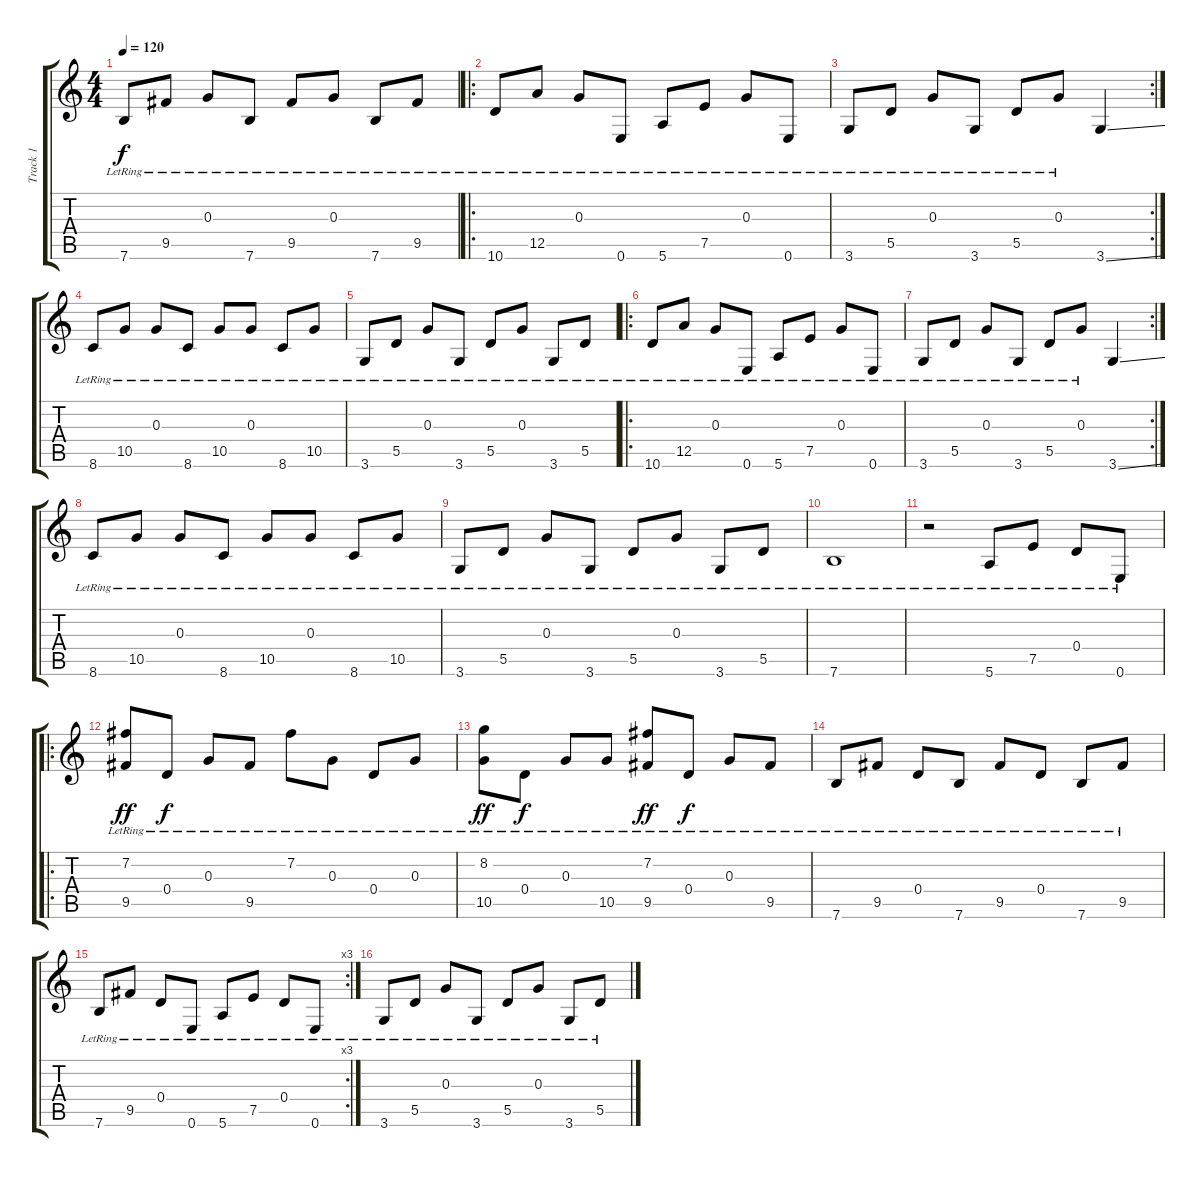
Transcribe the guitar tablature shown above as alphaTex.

\track ("Track 1" "Track 1") {instrument acousticguitarnylon}
\staff {score tabs}
\tuning (E4 B3 G3 D3 A2 E2) {hide}
\ts (4 4)
\tempo 120
\clef g2
\ks c
7.6{lr}.8{dy f} 9.5{lr}.8 0.3{lr}.8 7.6{lr}.8 9.5{lr}.8 0.3{lr}.8 7.6{lr}.8 9.5{lr}.8 |
\ro
10.6{lr}.8 12.5{lr}.8 0.3{lr}.8 0.6{lr}.8 5.6{lr}.8 7.5{lr}.8 0.3{lr}.8 0.6{lr}.8 |
\rc 2
3.6{lr}.8 5.5{lr}.8 0.3{lr}.8 3.6{lr}.8 5.5{lr}.8 0.3{lr}.8 3.6{ss}.4 |
8.6{lr}.8 10.5{lr}.8 0.3{lr}.8 8.6{lr}.8 10.5{lr}.8 0.3{lr}.8 8.6{lr}.8 10.5{lr}.8 |
3.6{lr}.8 5.5{lr}.8 0.3{lr}.8 3.6{lr}.8 5.5{lr}.8 0.3{lr}.8 3.6{lr}.8 5.5{lr}.8 |
\ro
10.6{lr}.8 12.5{lr}.8 0.3{lr}.8 0.6{lr}.8 5.6{lr}.8 7.5{lr}.8 0.3{lr}.8 0.6{lr}.8 |
\rc 2
3.6{lr}.8 5.5{lr}.8 0.3{lr}.8 3.6{lr}.8 5.5{lr}.8 0.3{lr}.8 3.6{ss}.4 |
8.6{lr}.8 10.5{lr}.8 0.3{lr}.8 8.6{lr}.8 10.5{lr}.8 0.3{lr}.8 8.6{lr}.8 10.5{lr}.8 |
3.6{lr}.8 5.5{lr}.8 0.3{lr}.8 3.6{lr}.8 5.5{lr}.8 0.3{lr}.8 3.6{lr}.8 5.5{lr}.8 |
7.6{lr}.1 |
r.2 5.6{lr}.8 7.5{lr}.8 0.4{lr}.8 0.6{lr}.8 |
\ro
(7.2{lr} 9.5{lr}).8{dy ff} 0.4{lr}.8{dy f} 0.3{lr}.8 9.5{lr}.8 7.2{lr}.8 0.3{lr}.8 0.4{lr}.8 0.3{lr}.8 |
(8.2{lr} 10.5{lr}).8{dy ff} 0.4{lr}.8{dy f} 0.3{lr}.8 10.5{lr}.8 (7.2{lr} 9.5{lr}).8{dy ff} 0.4{lr}.8{dy f} 0.3{lr}.8 9.5{lr}.8 |
7.6{lr}.8 9.5{lr}.8 0.4{lr}.8 7.6{lr}.8 9.5{lr}.8 0.4{lr}.8 7.6{lr}.8 9.5{lr}.8 |
\rc 3
7.6{lr}.8 9.5{lr}.8 0.4{lr}.8 0.6{lr}.8 5.6{lr}.8 7.5{lr}.8 0.4{lr}.8 0.6{lr}.8 |
3.6{lr}.8 5.5{lr}.8 0.3{lr}.8 3.6{lr}.8 5.5{lr}.8 0.3{lr}.8 3.6{lr}.8 5.5{lr}.8
